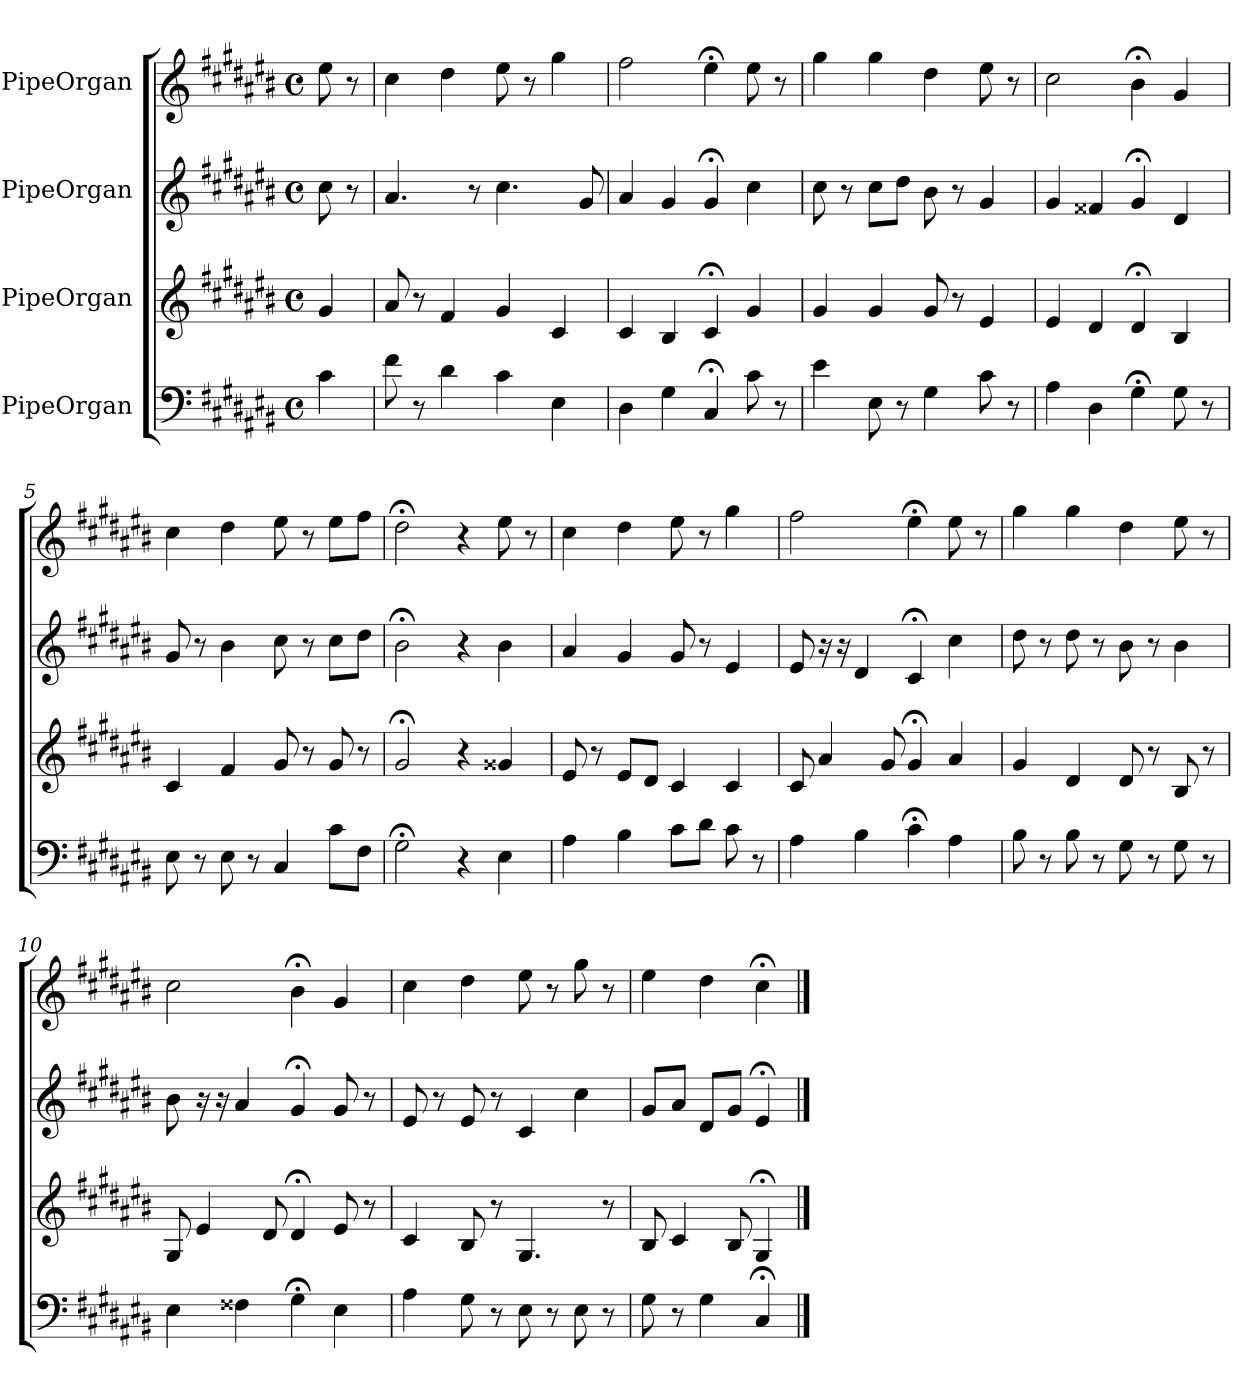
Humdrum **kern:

**kern	**kern	**kern	**kern
*part4	*part3	*part2	*part1
*staff4	*staff3	*staff2	*staff1
*I"PipeOrgan	*I"PipeOrgan	*I"PipeOrgan	*I"PipeOrgan
*k[f#c#g#d#a#e#b#]	*k[f#c#g#d#a#e#b#]	*k[f#c#g#d#a#e#b#]	*k[f#c#g#d#a#e#b#]
*C#:	*C#:	*C#:	*C#:
*M4/4	*M4/4	*M4/4	*M4/4
*met(c)	*met(c)	*met(c)	*met(c)
*MM60	*MM60	*MM60	*MM60
=	=	=	=
4c#	4g#	8cc#	8ee#
.	.	8r	8r
=1	=1	=1	=1
8f#	8a#	4.a#	4cc#
8r	8r	.	.
4d#	4f#	.	4dd#
.	.	8r	.
4c#	4g#	4.cc#	8ee#
.	.	.	8r
4E#	4c#	.	4gg#
.	.	8g#	.
=2	=2	=2	=2
4D#	4c#	4a#	2ff#
4G#	4B#	4g#	.
4C#;<	4c#;<	4g#;<	4ee#;<
8c#	4g#	4cc#	8ee#
8r	.	.	8r
=3	=3	=3	=3
4e#	4g#	8cc#	4gg#
.	.	8r	.
8E#	4g#	8cc#L	4gg#
8r	.	8dd#J	.
4G#	8g#	8b#	4dd#
.	8r	8r	.
8c#	4e#	4g#	8ee#
8r	.	.	8r
=4	=4	=4	=4
4A#	4e#	4g#	2cc#
4D#	4d#	4f##X	.
4G#;<	4d#;<	4g#;<	4b#;<
8G#	4B#	4d#	4g#
8r	.	.	.
=5	=5	=5	=5
8E#	4c#	8g#	4cc#
8r	.	8r	.
8E#	4f#	4b#	4dd#
8r	.	.	.
4C#	8g#	8cc#	8ee#
.	8r	8r	8r
8c#L	8g#	8cc#L	8ee#L
8F#J	8r	8dd#J	8ff#J
=6	=6	=6	=6
2G#;<	2g#;<	2b#;<	2dd#;<
4r	4r	4r	4r
4E#	4g##X	4b#	8ee#
.	.	.	8r
=7	=7	=7	=7
4A#	8e#	4a#	4cc#
.	8r	.	.
4B#	8e#L	4g#	4dd#
.	8d#J	.	.
8c#L	4c#	8g#	8ee#
8d#J	.	8r	8r
8c#	4c#	4e#	4gg#
8r	.	.	.
=8	=8	=8	=8
4A#	8c#	8e#	2ff#
.	4a#	16r	.
.	.	16r	.
4B#	.	4d#	.
.	8g#	.	.
4c#;<	4g#;<	4c#;<	4ee#;<
4A#	4a#	4cc#	8ee#
.	.	.	8r
=9	=9	=9	=9
8B#	4g#	8dd#	4gg#
8r	.	8r	.
8B#	4d#	8dd#	4gg#
8r	.	8r	.
8G#	8d#	8b#	4dd#
8r	8r	8r	.
8G#	8B#	4b#	8ee#
8r	8r	.	8r
=10	=10	=10	=10
4E#	8G#	8b#	2cc#
.	4e#	16r	.
.	.	16r	.
4F##X	.	4a#	.
.	8d#	.	.
4G#;<	4d#;<	4g#;<	4b#;<
4E#	8e#	8g#	4g#
.	8r	8r	.
=11	=11	=11	=11
4A#	4c#	8e#	4cc#
.	.	8r	.
8G#	8B#	8e#	4dd#
8r	8r	8r	.
8E#	4.G#	4c#	8ee#
8r	.	.	8r
8E#	.	4cc#	8gg#
8r	8r	.	8r
=12	=12	=12	=12
8G#	8B#	8g#L	4ee#
8r	4c#	8a#J	.
4G#	.	8d#L	4dd#
.	8B#	8g#J	.
4C#;<	4G#;<	4e#;<	4cc#;<
==	==	==	==
*-	*-	*-	*-
